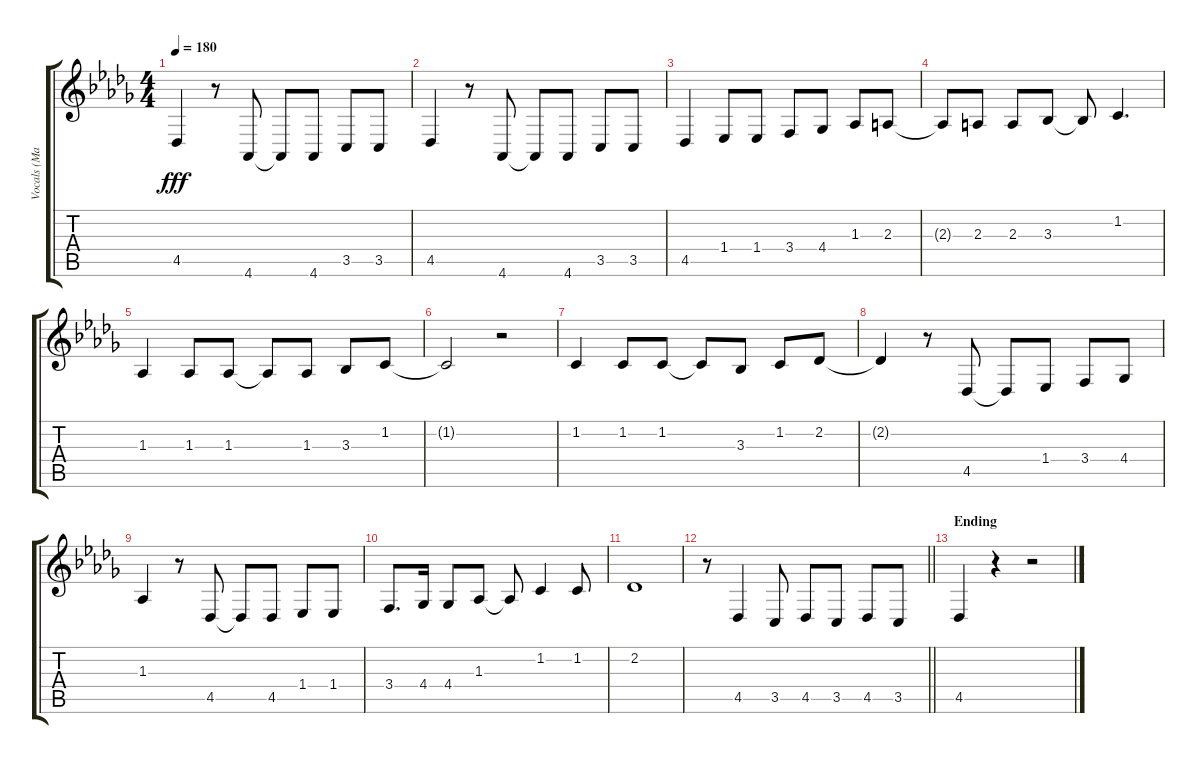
\track ("Vocals (Manabe Nodoka)" "Vocals (Ma") {instrument altosax}
\staff {score tabs}
\tuning (E4 B3 G3 D3 A2 E2) {hide}
\ts (4 4)
\tempo 180
\clef g2
\ks db
4.5.4{dy fff} r.8 4.6.8 4.6{t}.8 4.6.8 3.5.8 3.5.8 |
4.5.4 r.8 4.6.8 4.6{t}.8 4.6.8 3.5.8 3.5.8 |
4.5.4 1.4.8 1.4.8 3.4.8 4.4.8 1.3.8 2.3.8 |
2.3{t}.8 2.3.8 2.3.8 3.3.8 3.3{t}.8 1.2.4{d} |
1.3.4 1.3.8 1.3.8 1.3{t}.8 1.3.8 3.3.8 1.2.8 |
1.2{t}.2 r.2 |
1.2.4 1.2.8 1.2.8 1.2{t}.8 3.3.8 1.2.8 2.2.8 |
2.2{t}.4 r.8 4.5.8 4.5{t}.8 1.4.8 3.4.8 4.4.8 |
1.3.4 r.8 4.5.8 4.5{t}.8 4.5.8 1.4.8 1.4.8 |
3.4.8{d} 4.4.16 4.4.8 1.3.8 1.3{t}.8 1.2.4 1.2.8 |
2.2.1 |
\barLineRight lightlight
r.8 4.5.4 3.5.8 4.5.8 3.5.8 4.5.8 3.5.8 |
\section ("" "Ending")
4.5.4 r.4 r.2
